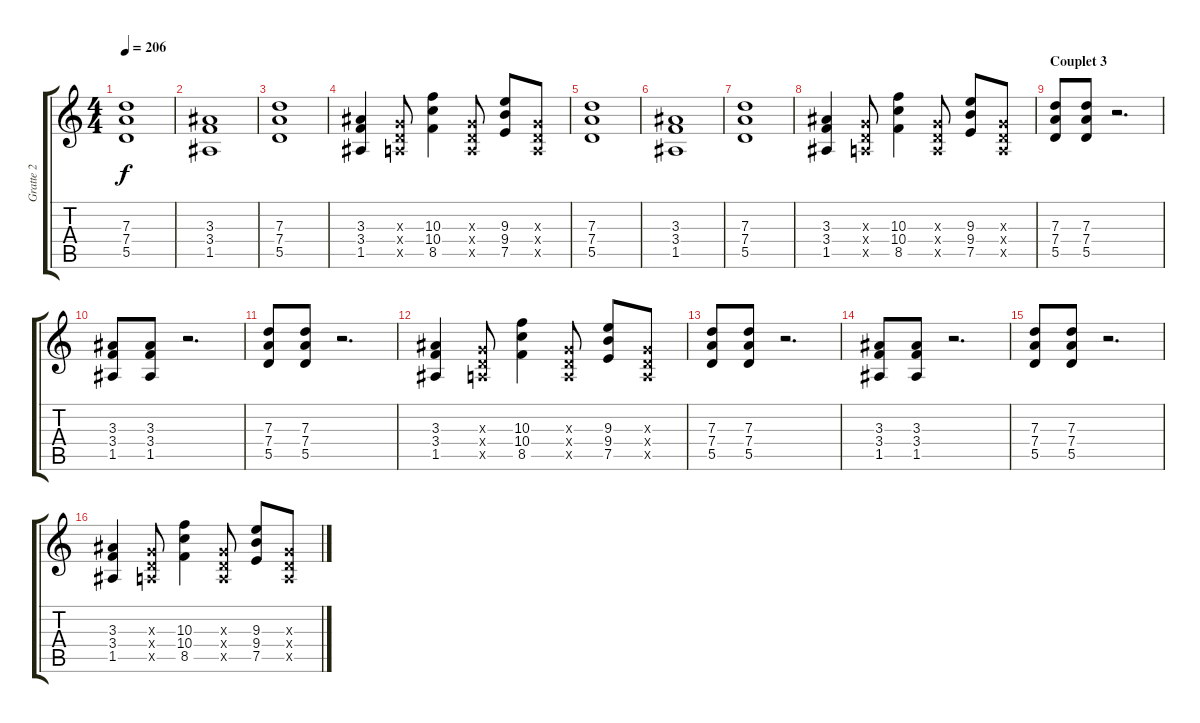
\track ("Gratte 2" "Gratte 2") {instrument overdrivenguitar}
\staff {score tabs}
\tuning (E4 B3 G3 D3 A2 E2) {hide}
\ts (4 4)
\tempo 206
\clef g2
\ks c
(7.3 7.4 5.5).1{dy f} |
(3.3 3.4 1.5).1 |
(7.3 7.4 5.5).1 |
(3.3 3.4 1.5).4 (0.3{x} 0.4{x} 0.5{x}).8 (10.3 10.4 8.5).4 (0.3{x} 0.4{x} 0.5{x}).8 (9.3 9.4 7.5).8 (0.3{x} 0.4{x} 0.5{x}).8 |
(7.3 7.4 5.5).1 |
(3.3 3.4 1.5).1 |
(7.3 7.4 5.5).1 |
(3.3 3.4 1.5).4 (0.3{x} 0.4{x} 0.5{x}).8 (10.3 10.4 8.5).4 (0.3{x} 0.4{x} 0.5{x}).8 (9.3 9.4 7.5).8 (0.3{x} 0.4{x} 0.5{x}).8 |
\section ("" "Couplet 3")
(7.3 7.4 5.5).8 (7.3 7.4 5.5).8 r.2{d} |
(3.3 3.4 1.5).8 (3.3 3.4 1.5).8 r.2{d} |
(7.3 7.4 5.5).8 (7.3 7.4 5.5).8 r.2{d} |
(3.3 3.4 1.5).4 (0.3{x} 0.4{x} 0.5{x}).8 (10.3 10.4 8.5).4 (0.3{x} 0.4{x} 0.5{x}).8 (9.3 9.4 7.5).8 (0.3{x} 0.4{x} 0.5{x}).8 |
(7.3 7.4 5.5).8 (7.3 7.4 5.5).8 r.2{d} |
(3.3 3.4 1.5).8 (3.3 3.4 1.5).8 r.2{d} |
(7.3 7.4 5.5).8 (7.3 7.4 5.5).8 r.2{d} |
(3.3 3.4 1.5).4 (0.3{x} 0.4{x} 0.5{x}).8 (10.3 10.4 8.5).4 (0.3{x} 0.4{x} 0.5{x}).8 (9.3 9.4 7.5).8 (0.3{x} 0.4{x} 0.5{x}).8
